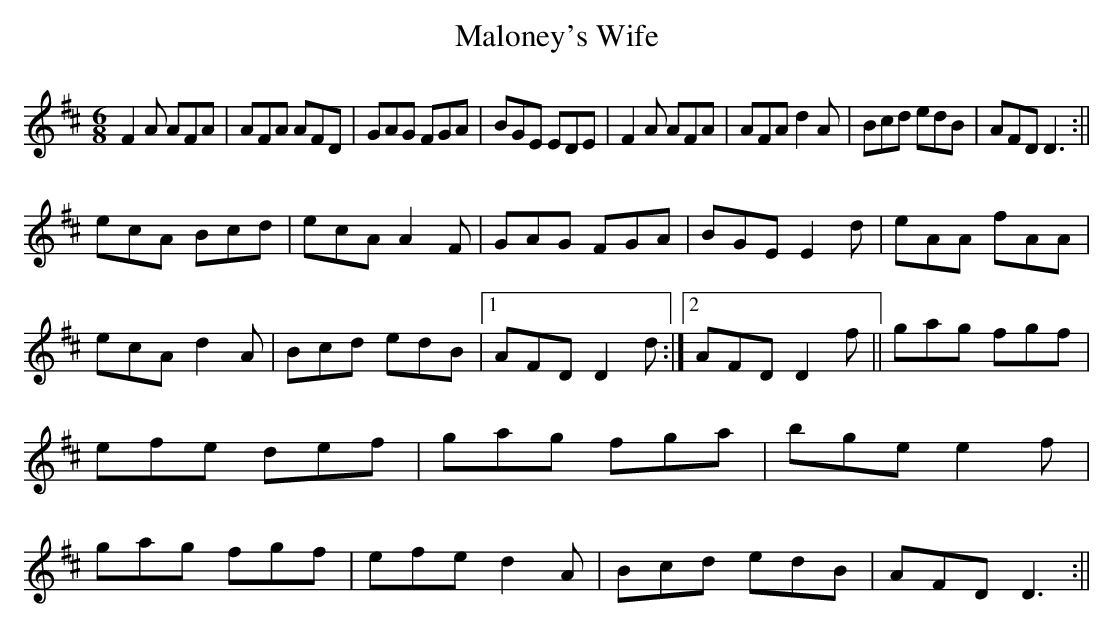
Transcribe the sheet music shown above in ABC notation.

X:1
T:Maloney's Wife
M:6/8
L:1/8
K:D
F2A AFA|AFA AFD|GAG FGA|BGE EDE|\
F2A AFA|AFA d2A|Bcd edB|AFD D3:||
ecA Bcd|ecA A2F|GAG FGA|BGE E2d|\
eAA fAA|ecA d2A|Bcd edB|1 AFD D2d:|2 AFD D2f||\
gag fgf|efe def|gag fga|bge e2f|\
gag fgf|efe d2A|Bcd edB|AFD D3:||
